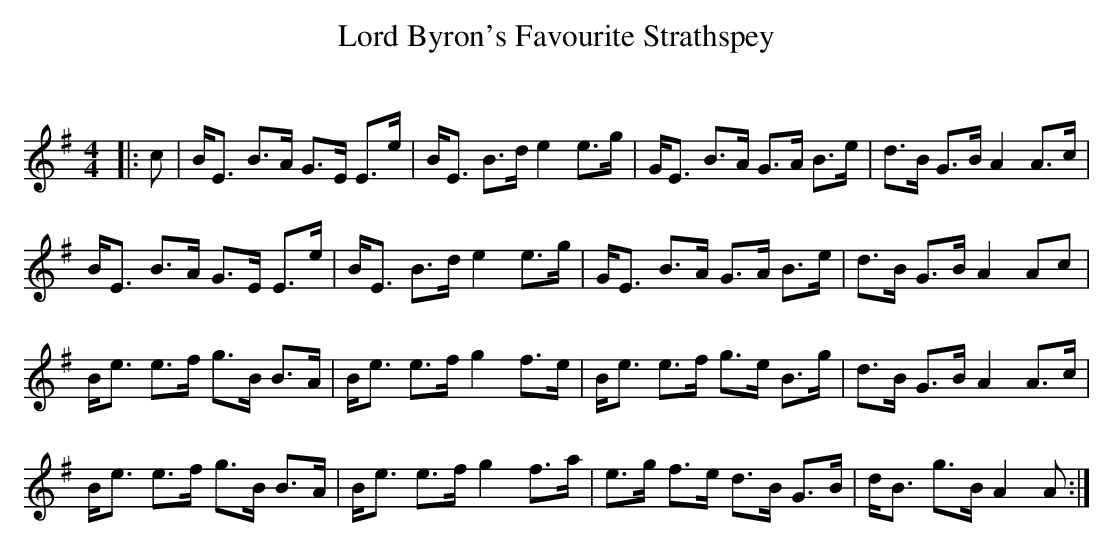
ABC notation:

X:1
T: Lord Byron's Favourite Strathspey
C:
Q: 128
K:G
M:4/4
L:1/16
|:c2|BE3 B3A G3E E3e|BE3 B3d e4 e3g|GE3 B3A G3A B3e|d3B G3B A4 A3c|
BE3 B3A G3E E3e|BE3 B3d e4 e3g|GE3 B3A G3A B3e|d3B G3B A4 A2c2|
Be3 e3f g3B B3A|Be3 e3f g4 f3e|Be3 e3f g3e B3g|d3B G3B A4 A3c|
Be3 e3f g3B B3A|Be3 e3f g4 f3a|e3g f3e d3B G3B|dB3 g3B A4 A2:|
